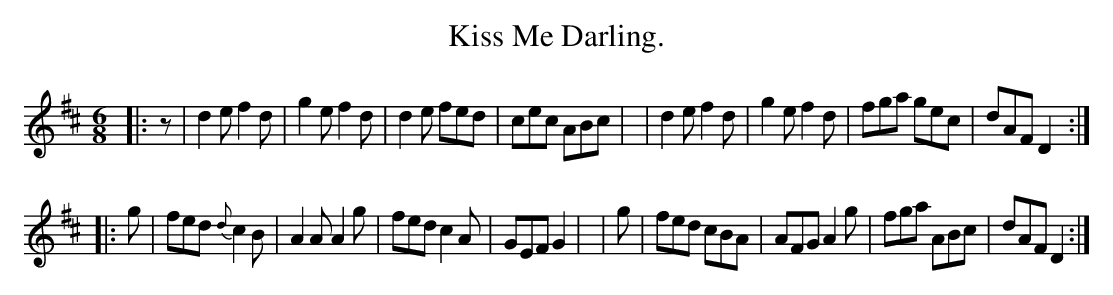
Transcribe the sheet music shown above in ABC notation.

X:1
T: Kiss Me Darling.
M: 6/8
L: 1/8
K: D
|: z \
| d2e f2d | g2e f2d | d2e fed | cec ABc |\
| d2e f2d | g2e f2d | fga gec | dAF D2 :|
|: g | fed {d}c2B | A2A A2g | fed c2A | GEF G2 |\
|  g | fed cBA | AFG A2g | fga ABc | dAF D2 :|
